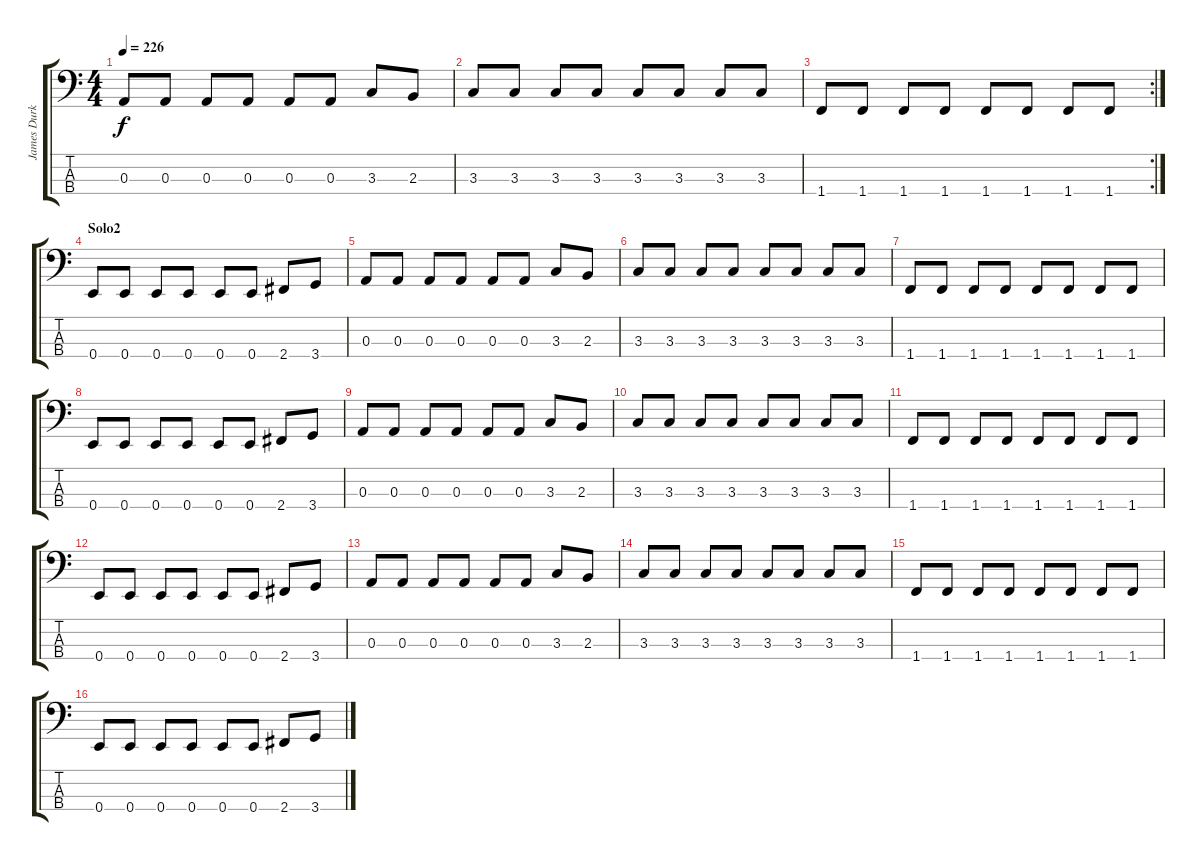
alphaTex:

\track ("James Durkin (Bass)" "James Durk") {instrument electricbasspick}
\staff {score tabs}
\tuning (G2 D2 A1 E1) {hide}
\ts (4 4)
\tempo 226
\clef f4
\ks c
0.3.8{dy f} 0.3.8 0.3.8 0.3.8 0.3.8 0.3.8 3.3.8 2.3.8 |
3.3.8 3.3.8 3.3.8 3.3.8 3.3.8 3.3.8 3.3.8 3.3.8 |
\rc 2
1.4.8 1.4.8 1.4.8 1.4.8 1.4.8 1.4.8 1.4.8 1.4.8 |
\section ("" "Solo2")
0.4.8 0.4.8 0.4.8 0.4.8 0.4.8 0.4.8 2.4.8 3.4.8 |
0.3.8 0.3.8 0.3.8 0.3.8 0.3.8 0.3.8 3.3.8 2.3.8 |
3.3.8 3.3.8 3.3.8 3.3.8 3.3.8 3.3.8 3.3.8 3.3.8 |
1.4.8 1.4.8 1.4.8 1.4.8 1.4.8 1.4.8 1.4.8 1.4.8 |
0.4.8 0.4.8 0.4.8 0.4.8 0.4.8 0.4.8 2.4.8 3.4.8 |
0.3.8 0.3.8 0.3.8 0.3.8 0.3.8 0.3.8 3.3.8 2.3.8 |
3.3.8 3.3.8 3.3.8 3.3.8 3.3.8 3.3.8 3.3.8 3.3.8 |
1.4.8 1.4.8 1.4.8 1.4.8 1.4.8 1.4.8 1.4.8 1.4.8 |
0.4.8 0.4.8 0.4.8 0.4.8 0.4.8 0.4.8 2.4.8 3.4.8 |
0.3.8 0.3.8 0.3.8 0.3.8 0.3.8 0.3.8 3.3.8 2.3.8 |
3.3.8 3.3.8 3.3.8 3.3.8 3.3.8 3.3.8 3.3.8 3.3.8 |
1.4.8 1.4.8 1.4.8 1.4.8 1.4.8 1.4.8 1.4.8 1.4.8 |
0.4.8 0.4.8 0.4.8 0.4.8 0.4.8 0.4.8 2.4.8 3.4.8
